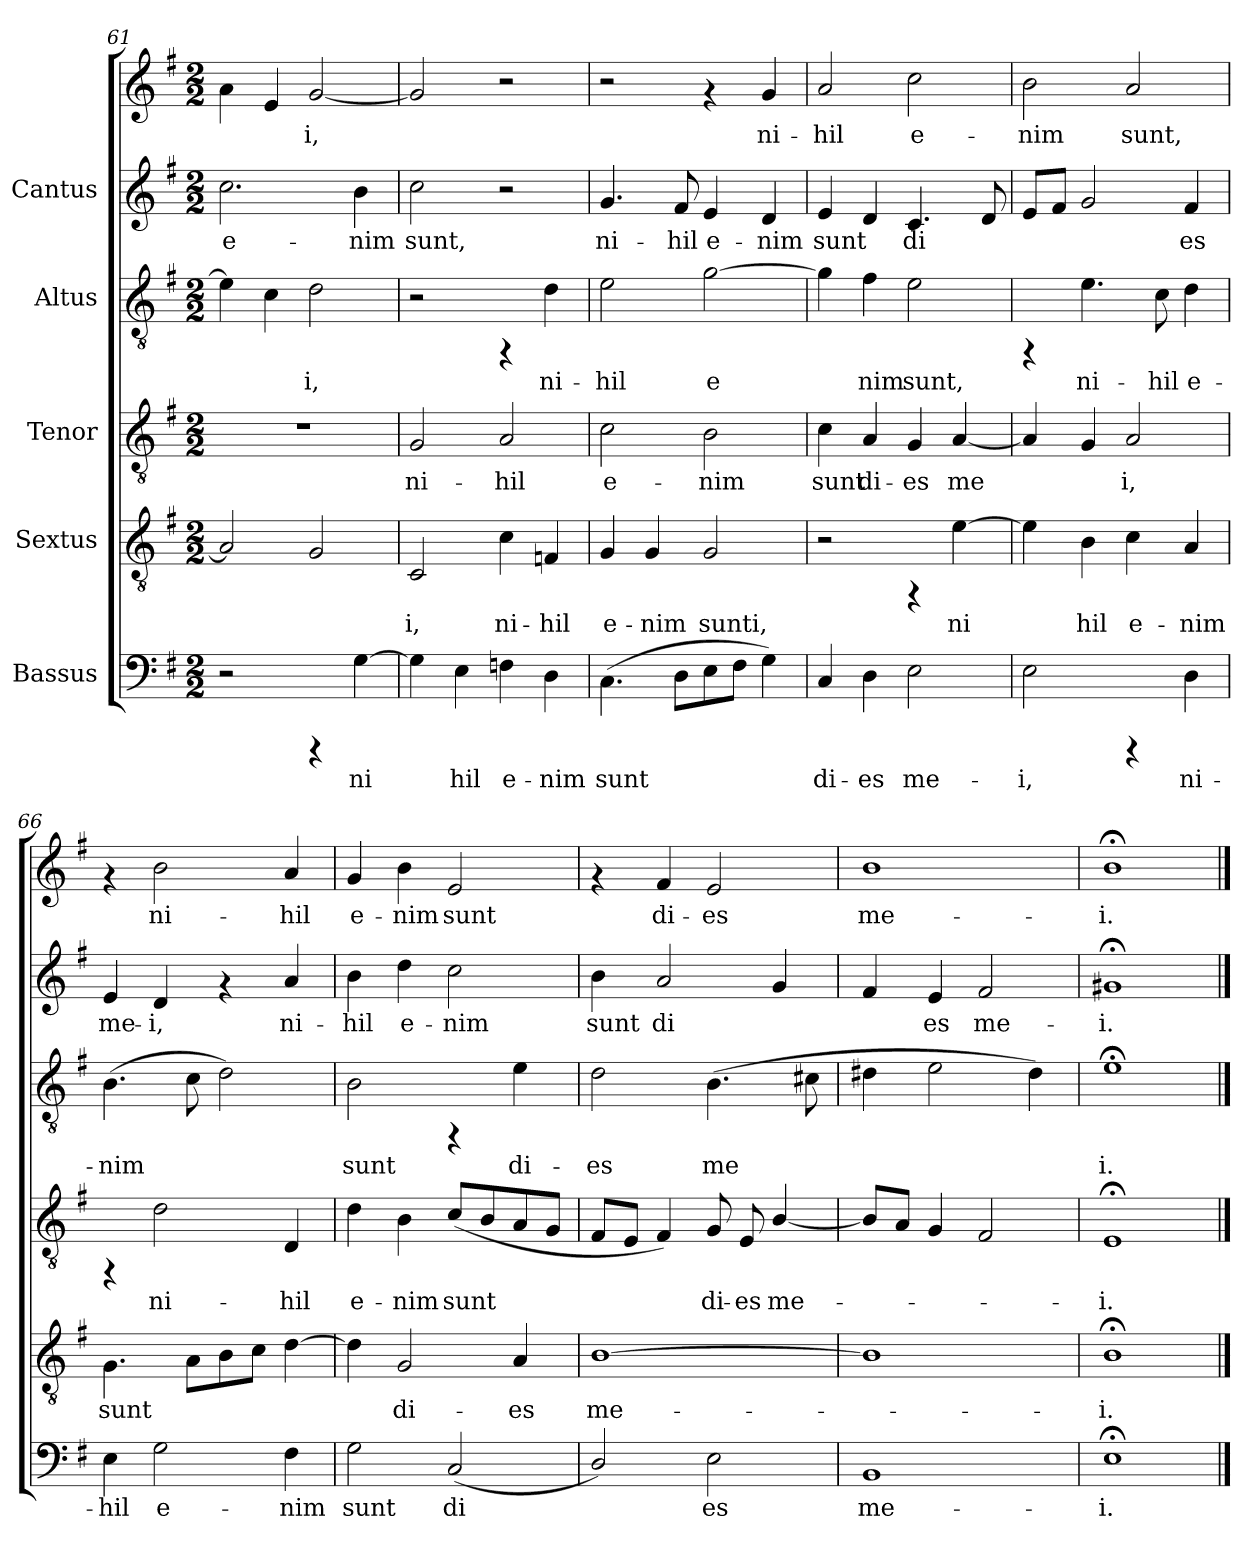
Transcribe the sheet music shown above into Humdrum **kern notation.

**kern	**text	**kern	**text	**kern	**text	**kern	**text	**kern	**text	**kern	**text
*part5	*part5	*part4	*part4	*part3	*part3	*part2	*part2	*part1	*part1	*part1	*part1
*staff6	*staff6	*staff5	*staff5	*staff4	*staff4	*staff3	*staff3	*staff2	*staff2	*staff1	*staff1
*I"Bassus	*	*I"Sextus	*	*I"Tenor	*	*I"Altus	*	*I"Cantus	*	*	*
*clefF4	*	*clefGv2	*	*clefGv2	*	*clefGv2	*	*clefG2	*	*clefG2	*
*k[f#]	*	*k[f#]	*	*k[f#]	*	*k[f#]	*	*k[f#]	*	*k[f#]	*
*G:	*	*G:	*	*G:	*	*G:	*	*G:	*	*G:	*
*M2/2	*	*M2/2	*	*M2/2	*	*M2/2	*	*M2/2	*	*M2/2	*
=61	=61	=61	=61	=61	=61	=61	=61	=61	=61	=61	=61
!	!	!	!	!	!	!	!LO:LY:b:cj	!	!LO:LY:b:cj	!	!LO:LY:b:cj
2r	.	2A/]	.	1r	.	4e\]	-	2.cc\	e-	4a\	.
!	!	!	!	!	!	!	!LO:LY:b:cj	!	!	!	!LO:LY:b:cj
.	.	.	.	.	.	4c\	.	.	.	4e/	.
!	!	!	!	!	!	!	!LO:LY:b:cj	!	!	!	!LO:LY:b:cj
4rCCC	.	2G/	.	.	.	2d\	i,	.	.	[<2g/	i,
!	!LO:LY:b:cj	!	!	!	!	!	!	!	!LO:LY:b:cj	!	!
[>4G\	ni-	.	.	.	.	.	.	4b\	-nim	.	.
=62	=62	=62	=62	=62	=62	=62	=62	=62	=62	=62	=62
!	!LO:LY:b:cj	!	!LO:LY:b:cj	!	!LO:LY:b:cj	!	!	!	!LO:LY:b:cj	!	!
4G\]	-	2C/	-i,	2G/	ni-	2r	.	2cc\	sunt,	2g/]	.
!	!LO:LY:b:cj	!	!	!	!	!	!	!	!	!	!
4E\	hil	.	.	.	.	.	.	.	.	.	.
!	!LO:LY:b:cj	!	!LO:LY:b:cj	!	!LO:LY:b:cj	!	!	!	!	!	!
4Fn\	e-	4c\	ni-	2A/	-hil	4rFF	.	2r	.	2r	.
!	!LO:LY:b:cj	!	!LO:LY:b:cj	!	!	!	!LO:LY:b:cj	!	!	!	!
4D\	-nim	4Fn/	-hil	.	.	4d\	ni-	.	.	.	.
!!LO:LB:g=z
=63	=63	=63	=63	=63	=63	=63	=63	=63	=63	=63	=63
!	!LO:LY:b:cj	!	!LO:LY:b:cj	!	!LO:LY:b:cj	!	!LO:LY:b:cj	!	!LO:LY:b:cj	!	!
(>4.C\	sunt	4G/	e-	2c\	e-	2e\	-hil	4.g/	-ni-	2r	.
!	!	!	!LO:LY:b:cj	!	!	!	!	!	!	!	!
.	.	4G/	-nim	.	.	.	.	.	.	.	.
!	!LO:LY:b:cj	!	!	!	!	!	!	!	!LO:LY:b:cj	!	!
8D\L	.	.	.	.	.	.	.	8f#/	-hil	.	.
!	!LO:LY:b:cj	!	!LO:LY:b:cj	!	!LO:LY:b:cj	!	!LO:LY:b:cj	!	!LO:LY:b:cj	!	!
8E\	.	2G/	sunti,	2B\	-nim	[>2g\	e-	4e/	e-	4rf	.
!	!LO:LY:b:cj	!	!	!	!	!	!	!	!	!	!
8F#\J	.	.	.	.	.	.	.	.	.	.	.
!	!LO:LY:b:cj	!	!	!	!	!	!	!	!LO:LY:b:cj	!	!LO:LY:b:cj
4G\)	.	.	.	.	.	.	.	4d/	-nim	4g/	ni-
=64	=64	=64	=64	=64	=64	=64	=64	=64	=64	=64	=64
!	!LO:LY:b:cj	!	!	!	!LO:LY:b:cj	!	!LO:LY:b:cj	!	!LO:LY:b:cj	!	!LO:LY:b:cj
4C/	di-	2r	.	4c\	sunt	4g\]	-	4e/	-sunt	2a/	hil
!	!LO:LY:b:cj	!	!	!	!LO:LY:b:cj	!	!LO:LY:b:cj	!	!LO:LY:b:cj	!	!
4D\	-es	.	.	4A/	di-	4f#\	nim	4d/	.	.	.
!	!LO:LY:b:cj	!	!	!	!LO:LY:b:cj	!	!LO:LY:b:cj	!	!LO:LY:b:cj	!	!LO:LY:b:cj
2E\	me-	4rFF	.	4G/	-es	2e\	sunt,	4.c/	di-	2cc\	e-
!	!	!	!LO:LY:b:cj	!	!LO:LY:b:cj	!	!	!	!	!	!
.	.	[>4e\	ni-	[<4A/	me-	.	.	.	.	.	.
!	!	!	!	!	!	!	!	!	!LO:LY:b:cj	!	!
.	.	.	.	.	.	.	.	8d/	--	.	.
=65	=65	=65	=65	=65	=65	=65	=65	=65	=65	=65	=65
!	!LO:LY:b:cj	!	!LO:LY:b:cj	!	!LO:LY:b:cj	!	!	!	!LO:LY:b:cj	!	!LO:LY:b:cj
2E\	-i,	4e\]	-	4A/]	-	4rFF	.	8e/L	.	2b\	-nim
!	!	!	!	!	!	!	!	!	!LO:LY:b:cj	!	!
.	.	.	.	.	.	.	.	8f#/J	.	.	.
!	!	!	!LO:LY:b:cj	!	!LO:LY:b:cj	!	!LO:LY:b:cj	!	!LO:LY:b:cj	!	!
.	.	4B\	hil	4G/	.	4.e\	ni-	2g/	.	.	.
!	!	!	!LO:LY:b:cj	!	!LO:LY:b:cj	!	!	!	!	!	!LO:LY:b:cj
4rCCC	.	4c\	e-	2A/	i,	.	.	.	.	2a/	sunt,
!	!	!	!	!	!	!	!LO:LY:b:cj	!	!	!	!
.	.	.	.	.	.	8c\	-hil	.	.	.	.
!	!LO:LY:b:cj	!	!LO:LY:b:cj	!	!	!	!LO:LY:b:cj	!	!LO:LY:b:cj	!	!
4D\	ni-	4A/	-nim	.	.	4d\	e-	4f#/	es	.	.
=66	=66	=66	=66	=66	=66	=66	=66	=66	=66	=66	=66
!	!LO:LY:b:cj	!	!LO:LY:b:cj	!	!	!	!LO:LY:b:cj	!	!LO:LY:b:cj	!	!
4E\	-hil	4.G\	sunt	4rFF	.	(>4.B\	-nim	4e/	me-	4rf	.
!	!LO:LY:b:cj	!	!	!	!LO:LY:b:cj	!	!	!	!LO:LY:b:cj	!	!LO:LY:b:cj
2G\	e-	.	.	2d\	ni-	.	.	4d/	-i,	2b\	ni-
!	!	!	!LO:LY:b:cj	!	!	!	!LO:LY:b:cj	!	!	!	!
.	.	8A\L	.	.	.	8c\	.	.	.	.	.
!	!	!	!LO:LY:b:cj	!	!	!	!LO:LY:b:cj	!	!	!	!
.	.	8B\	.	.	.	2d\)	.	4rf	.	.	.
!	!	!	!LO:LY:b:cj	!	!	!	!	!	!	!	!
.	.	8c\J	.	.	.	.	.	.	.	.	.
!	!LO:LY:b:cj	!	!LO:LY:b:cj	!	!LO:LY:b:cj	!	!	!	!LO:LY:b:cj	!	!LO:LY:b:cj
4F#\	-nim	[>4d\	.	4D/	-hil	.	.	4a/	ni-	4a/	-hil
=67	=67	=67	=67	=67	=67	=67	=67	=67	=67	=67	=67
!	!LO:LY:b:cj	!	!LO:LY:b:cj	!	!LO:LY:b:cj	!	!LO:LY:b:cj	!	!LO:LY:b:cj	!	!LO:LY:b:cj
2G\	sunt	4d\]	.	4d\	e-	2B\	sunt	4b\	hil	4g/	-e-
!	!	!	!LO:LY:b:cj	!	!LO:LY:b:cj	!	!	!	!LO:LY:b:cj	!	!LO:LY:b:cj
.	.	2G/	di-	4B\	-nim	.	.	4dd\	e-	4b\	-nim
!	!LO:LY:b:cj	!	!	!	!LO:LY:b:cj	!	!	!	!LO:LY:b:cj	!	!LO:LY:b:cj
(<2C/	di-	.	.	(<8c/L	sunt	4rFF	.	2cc\	-nim	2e/	sunt
!	!	!	!	!	!LO:LY:b:cj	!	!	!	!	!	!
.	.	.	.	8B/	.	.	.	.	.	.	.
!	!	!	!LO:LY:b:cj	!	!LO:LY:b:cj	!	!LO:LY:b:cj	!	!	!	!
.	.	4A/	-es	8A/	.	4e\	di-	.	.	.	.
!	!	!	!	!	!LO:LY:b:cj	!	!	!	!	!	!
.	.	.	.	8G/J	.	.	.	.	.	.	.
!!LO:PB:g=z
=68	=68	=68	=68	=68	=68	=68	=68	=68	=68	=68	=68
!	!LO:LY:b:cj	!	!LO:LY:b:cj	!	!LO:LY:b:cj	!	!LO:LY:b:cj	!	!LO:LY:b:cj	!	!
2D/)	-	[>1B	me-	8F#/L	.	2d\	-es	4b\	sunt	4rf	.
!	!	!	!	!	!LO:LY:b:cj	!	!	!	!	!	!
.	.	.	.	8E/J	.	.	.	.	.	.	.
!	!	!	!	!	!LO:LY:b:cj	!	!	!	!LO:LY:b:cj	!	!LO:LY:b:cj
.	.	.	.	4F#/)	.	.	.	2a/	di-	4f#/	di-
!	!LO:LY:b:cj	!	!	!	!LO:LY:b:cj	!	!LO:LY:b:cj	!	!	!	!LO:LY:b:cj
2E\	es	.	.	8G/	di-	(>4.B\	me-	.	.	2e/	-es
!	!	!	!	!	!LO:LY:b:cj	!	!	!	!	!	!
.	.	.	.	8E/	-es	.	.	.	.	.	.
!	!	!	!	!	!LO:LY:b:cj	!	!	!	!LO:LY:b:cj	!	!
.	.	.	.	[<4B/	me-	.	.	4g/	--	.	.
!	!	!	!	!	!	!	!LO:LY:b:cj	!	!	!	!
.	.	.	.	.	.	8c#X\	--	.	.	.	.
=69	=69	=69	=69	=69	=69	=69	=69	=69	=69	=69	=69
!	!LO:LY:b:cj	!	!	!	!	!	!	!	!LO:LY:b:cj	!	!LO:LY:b:cj
1BB	me-	1B]	.	8B/L]	.	4d#X\	.	4f#/	-	1b	-me-
.	.	.	.	8A/J	.	.	.	.	.	.	.
!	!	!	!	!	!	!	!	!	!LO:LY:b:cj	!	!
.	.	.	.	4G/	.	2e\	.	4e/	es	.	.
!	!	!	!	!	!	!	!	!	!LO:LY:b:cj	!	!
.	.	.	.	2F#/	.	.	.	2f#/	me-	.	.
.	.	.	.	.	.	4d#\)	.	.	.	.	.
=70	=70	=70	=70	=70	=70	=70	=70	=70	=70	=70	=70
!	!LO:LY:b:cj	!	!LO:LY:b:cj	!	!LO:LY:b:cj	!	!LO:LY:b:cj	!	!LO:LY:b:cj	!	!LO:LY:b:cj
1E;<	-i.	1B;<	-i.	1E;<	-i.	1e;<	-i.	1g#X;<	i.	1b;<	-i.
==	==	==	==	==	==	==	==	==	==	==	==
*-	*-	*-	*-	*-	*-	*-	*-	*-	*-	*-	*-
